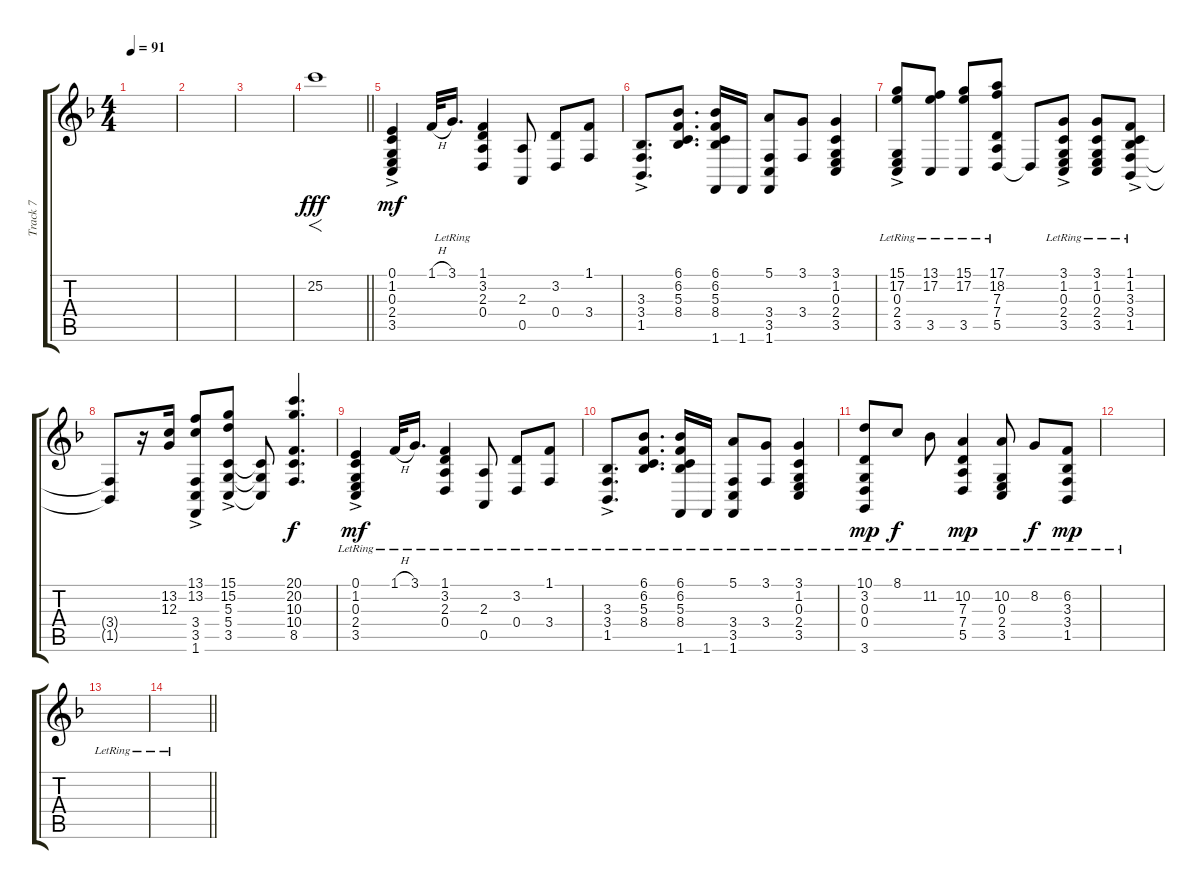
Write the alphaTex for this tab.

\track ("Track 7" "Track 7") {instrument pad8sweep}
\staff {score tabs}
\tuning (E4 B3 G3 D3 A2 E2) {hide}
\ts (4 4)
\tempo 91
\clef g2
\ks f
|
|
|
\barLineRight lightlight
25.2.1{f dy fff} |
(0.1 1.2 0.3{ac} 2.4{ac} 3.5{ac}).4{dy mf} 1.1{h}.32 3.1{lr}.16{d} (1.1 3.2 2.3 0.4).4 (2.3 0.5).8 (3.2 0.4).8 (1.1 3.4).8 |
(3.3{ac} 3.4{ac} 1.5{ac}).8{d} (6.1 6.2 5.3 8.4).8{d} (6.1 6.2 5.3 8.4 1.6).16 1.6.16 (5.1 3.4 3.5 1.6).8 (3.1 3.4).8 (3.1 1.2 0.3 2.4 3.5).4 |
(15.1{lr} 17.2{lr} 0.3{ac lr} 2.4{ac lr} 3.5{ac lr}).8 (13.1{lr} 17.2{lr} 3.5{lr}).8 (15.1{lr} 17.2{lr} 3.5{lr}).8 (17.1{lr} 18.2{lr} 7.3{lr} 7.4{lr} 5.5{lr}).8 5.5{t}.8 (3.1 1.2{lr} 0.3{ac lr} 2.4{ac lr} 3.5{ac lr}).8 (3.1 1.2{lr} 0.3{lr} 2.4{lr} 3.5{lr}).8 (1.1 1.2{lr} 3.3{ac lr} 3.4{ac lr} 1.5{ac lr}).8 |
(3.4{t} 1.5{t}).8 r.16 (13.2 12.3).16 (13.1 13.2 3.4{ac} 3.5{ac} 1.6{ac}).8 (15.1 15.2 5.3{ac} 5.4{ac} 3.5{ac}).8 (5.3{t} 5.4{t} 3.5{t}).8 (20.1 20.2 10.3 10.4 8.5).4{d dy f} |
(0.1{lr} 1.2{lr} 0.3{ac lr} 2.4{ac lr} 3.5{ac lr}).4{dy mf} 1.1{h lr}.32 3.1{lr}.16{d} (1.1{lr} 3.2{lr} 2.3{lr} 0.4{lr}).4 (2.3{lr} 0.5{lr}).8 (3.2{lr} 0.4{lr}).8 (1.1{lr} 3.4{lr}).8 |
(3.3{ac lr} 3.4{ac lr} 1.5{ac lr}).8{d} (6.1{lr} 6.2{lr} 5.3{lr} 8.4{lr}).8{d} (6.1{lr} 6.2{lr} 5.3{lr} 8.4{lr} 1.6{lr}).16 1.6{lr}.16 (5.1{lr} 3.4{lr} 3.5{lr} 1.6{lr}).8 (3.1{lr} 3.4{lr}).8 (3.1{lr} 1.2{lr} 0.3{lr} 2.4{lr} 3.5{lr}).4 |
(10.1{lr} 3.2{lr} 0.3{lr} 0.4{lr} 3.6{lr}).8{dy mp} 8.1{lr}.8{dy f} 11.2{lr}.8 (10.2{lr} 7.3{lr} 7.4{lr} 5.5{lr}).4{dy mp} (10.2{lr} 0.3{lr} 2.4{lr} 3.5{lr}).8 8.2{lr}.8{dy f} (6.2{lr} 3.3{lr} 3.4{lr} 1.5{lr}).8{dy mp} |
|
|
\barLineRight lightlight
